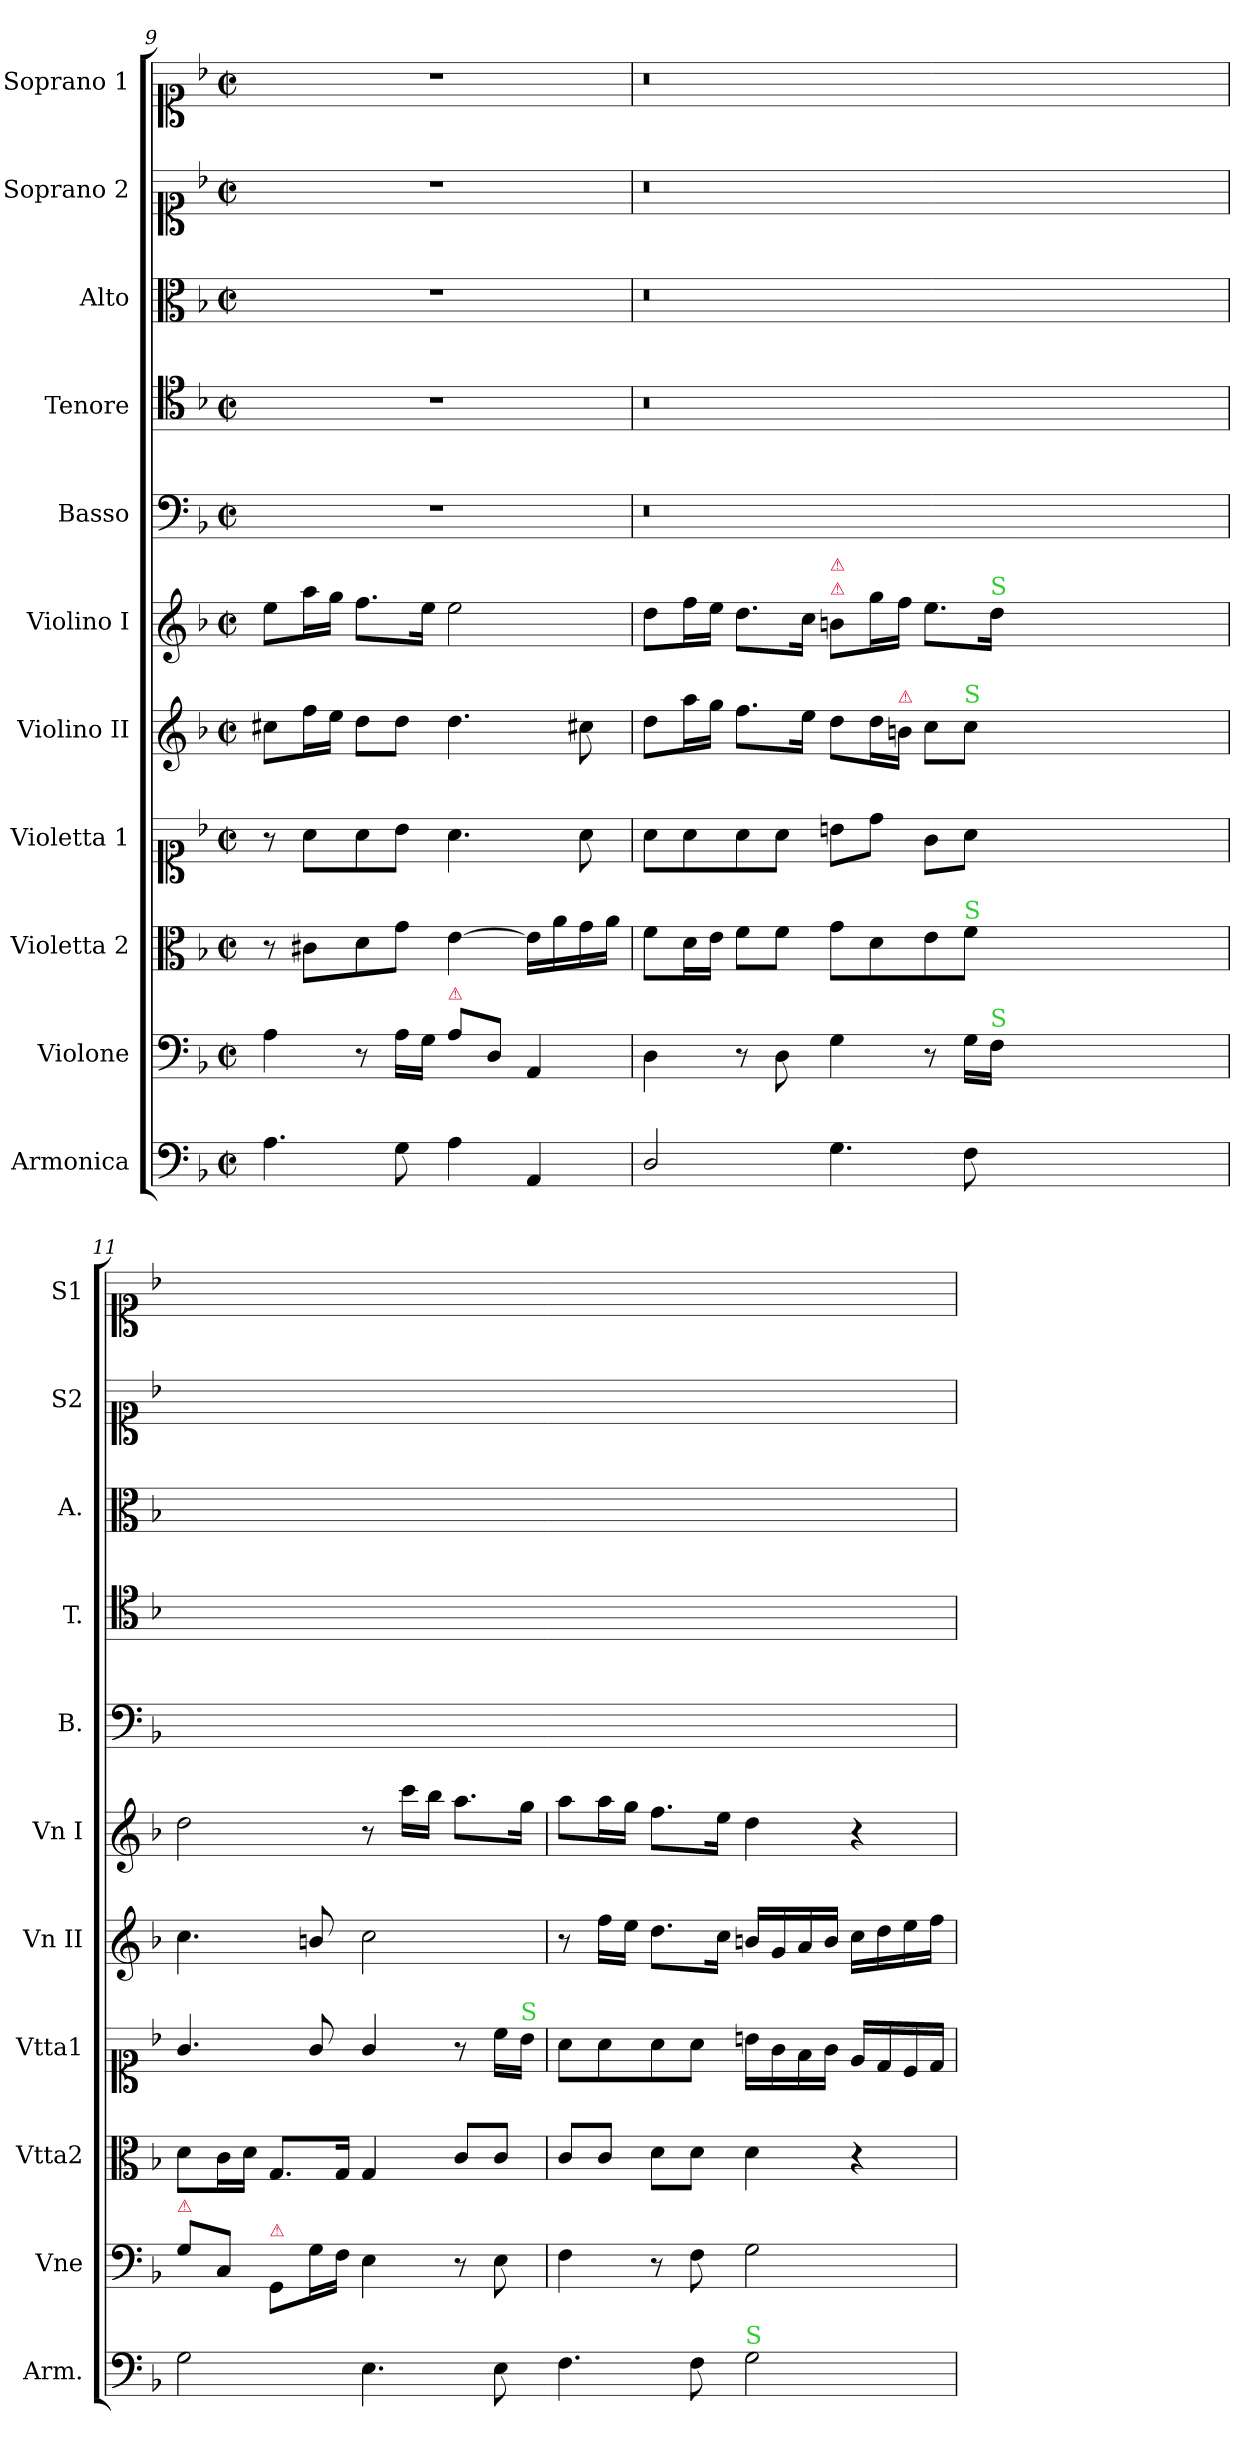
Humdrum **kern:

**kern	**kern	**kern	**kern	**kern	**kern	**kern	**kern	**kern	**kern	**kern
*part11	*part10	*part9	*part8	*part7	*part6	*part5	*part4	*part3	*part2	*part1
*staff11	*staff10	*staff9	*staff8	*staff7	*staff6	*staff5	*staff4	*staff3	*staff2	*staff1
*I"Armonica	*I"Violone	*I"Violetta 2	*I"Violetta 1	*I"Violino II	*I"Violino I	*I"Basso	*I"Tenore	*I"Alto	*I"Soprano 2	*I"Soprano 1
*I'Arm.	*I'Vne	*I'Vtta2	*I'Vtta1	*I'Vn II	*I'Vn I	*I'B.	*I'T.	*I'A.	*I'S2	*I'S1
*clefF4	*clefF4	*clefC3	*clefC1	*clefG2	*clefG2	*clefF4	*clefC4	*clefC3	*clefC1	*clefC1
*k[b-]	*k[b-]	*k[b-]	*k[b-]	*k[b-]	*k[b-]	*k[b-]	*k[b-]	*k[b-]	*k[b-]	*k[b-]
*F:	*F:	*F:	*F:	*F:	*F:	*F:	*F:	*F:	*F:	*F:
*M2/2	*M2/2	*M2/2	*M2/2	*M2/2	*M2/2	*M2/2	*M2/2	*M2/2	*M2/2	*M2/2
*met(c|)	*met(c|)	*met(c|)	*met(c|)	*met(c|)	*met(c|)	*met(c|)	*met(c|)	*met(c|)	*met(c|)	*met(c|)
=9	=9	=9	=9	=9	=9	=9	=9	=9	=9	=9
4.A\	4A\	8r	8r	8cc#X\L	8ee\L	1r	1r	1r	1r	1r
.	.	8c#X\L	8a\L	16ff\L	16aa\L	.	.	.	.	.
.	.	.	.	16ee\JJ	16gg\JJ	.	.	.	.	.
.	8r	8d\	8a\	8dd\L	8.ff\L	.	.	.	.	.
8G\	16A\LL	8g\J	8b-\J	8dd\J	.	.	.	.	.	.
.	16G\JJ	.	.	.	16ee\Jk	.	.	.	.	.
!	!LO:TX:a:color=crimson:t=⚠	!	!	!	!	!	!	!	!	!
4A\	8A\L	[4e\	4.a\	4.dd\	2ee\	.	.	.	.	.
.	8D/J	.	.	.	.	.	.	.	.	.
4AA/	4AA/	16e\LL]	.	.	.	.	.	.	.	.
.	.	16a\	.	.	.	.	.	.	.	.
.	.	16g\	8a\	8cc#X\	.	.	.	.	.	.
.	.	16a\JJ	.	.	.	.	.	.	.	.
=10	=10	=10	=10	=10	=10	=10	=10	=10	=10	=10
2D/	4D\	8f\L	8a\L	8dd\L	8dd\L	0.r	0.r	0.r	0.r	0.r
.	.	16d\L	8a\	16aa\L	16ff\L	.	.	.	.	.
.	.	16e\JJ	.	16gg\JJ	16ee\JJ	.	.	.	.	.
.	8r	8f\L	8a\	8.ff\L	8.dd\L	.	.	.	.	.
.	8D\	8f\J	8a\J	.	.	.	.	.	.	.
.	.	.	.	16ee\Jk	16cc\Jk	.	.	.	.	.
!	!	!	!	!	!LO:TX:a:color=crimson:t=⚠	!	!	!	!	!
!	!	!	!	!	!LO:TX:a:color=crimson:t=⚠	!	!	!	!	!
4.G\	4G\	8g\L	8bn\L	8dd\L	8bn/L	.	.	.	.	.
.	.	8d\	8dd\J	16dd\L	16gg\L	.	.	.	.	.
!	!	!	!	!LO:TX:a:color=crimson:t=⚠	!	!	!	!	!	!
.	.	.	.	16bn\JJ	16ff\JJ	.	.	.	.	.
.	8r	8e\	8g\L	8cc\L	8.ee\L	.	.	.	.	.
!	!	!	!	!LO:TX:a:color=limegreen:t=S	!	!	!	!	!	!
!	!	!LO:TX:a:color=limegreen:t=S	!	!	!	!	!	!	!	!
8F\	16G\LL	8f\J	8a\J	8cc\J	.	.	.	.	.	.
!	!	!	!	!	!LO:TX:a:color=limegreen:t=S	!	!	!	!	!
!	!LO:TX:a:color=limegreen:t=S	!	!	!	!	!	!	!	!	!
.	16F\JJ	.	.	.	16dd\Jk	.	.	.	.	.
0ryy	0ryy	0ryy	0ryy	0ryy	0ryy	.	.	.	.	.
=11	=11	=11	=11	=11	=11	=11	=11	=11	=11	=11
!	!LO:TX:a:color=crimson:t=⚠	!	!	!	!	!	!	!	!	!
2G\	8G\L	8d\L	4.g/	4.cc\	2dd\	1ryy	1ryy	1ryy	1ryy	1ryy
.	8C/J	16c\L	.	.	.	.	.	.	.	.
.	.	16d\JJ	.	.	.	.	.	.	.	.
!	!LO:TX:a:color=crimson:t=⚠	!	!	!	!	!	!	!	!	!
.	8GG/L	8.G/L	.	.	.	.	.	.	.	.
.	16G\L	.	8g/	8bn/	.	.	.	.	.	.
.	16F\JJ	16G/Jk	.	.	.	.	.	.	.	.
4.E\	4E\	4G/	4g/	2cc\	8r	.	.	.	.	.
.	.	.	.	.	16ccc\LL	.	.	.	.	.
.	.	.	.	.	16bb-\JJ	.	.	.	.	.
.	8r	8c/L	8r	.	8.aa\L	.	.	.	.	.
8E\	8E\	8c/J	16cc\LL	.	.	.	.	.	.	.
!	!	!	!LO:TX:a:color=limegreen:t=S	!	!	!	!	!	!	!
.	.	.	16b-\JJ	.	16gg\Jk	.	.	.	.	.
=12-	=12	=12	=12	=12	=12	=12	=12	=12	=12	=12
4.F\	4F\	8c/L	8a\L	8r	8aa\L	1ryy	1ryy	1ryy	1ryy	1ryy
.	.	8c/J	8a\	16ff\LL	16aa\L	.	.	.	.	.
.	.	.	.	16ee\JJ	16gg\JJ	.	.	.	.	.
.	8r	8d\L	8a\	8.dd\L	8.ff\L	.	.	.	.	.
8F\	8F\	8d\J	8a\J	.	.	.	.	.	.	.
.	.	.	.	16cc\Jk	16ee\Jk	.	.	.	.	.
!LO:TX:a:color=limegreen:t=S	!	!	!	!	!	!	!	!	!	!
2G\	2G\	4d\	16bn\LL	16bn/LL	4dd\	.	.	.	.	.
.	.	.	16g\	16g/	.	.	.	.	.	.
.	.	.	16f\	16a/	.	.	.	.	.	.
.	.	.	16g\JJ	16b/JJ	.	.	.	.	.	.
.	.	4r	16e/LL	16cc\LL	4r	.	.	.	.	.
.	.	.	16d/	16dd\	.	.	.	.	.	.
.	.	.	16c/	16ee\	.	.	.	.	.	.
.	.	.	16d/JJ	16ff\JJ	.	.	.	.	.	.
=	=	=	=	=	=	=	=	=	=	=
*-	*-	*-	*-	*-	*-	*-	*-	*-	*-	*-
